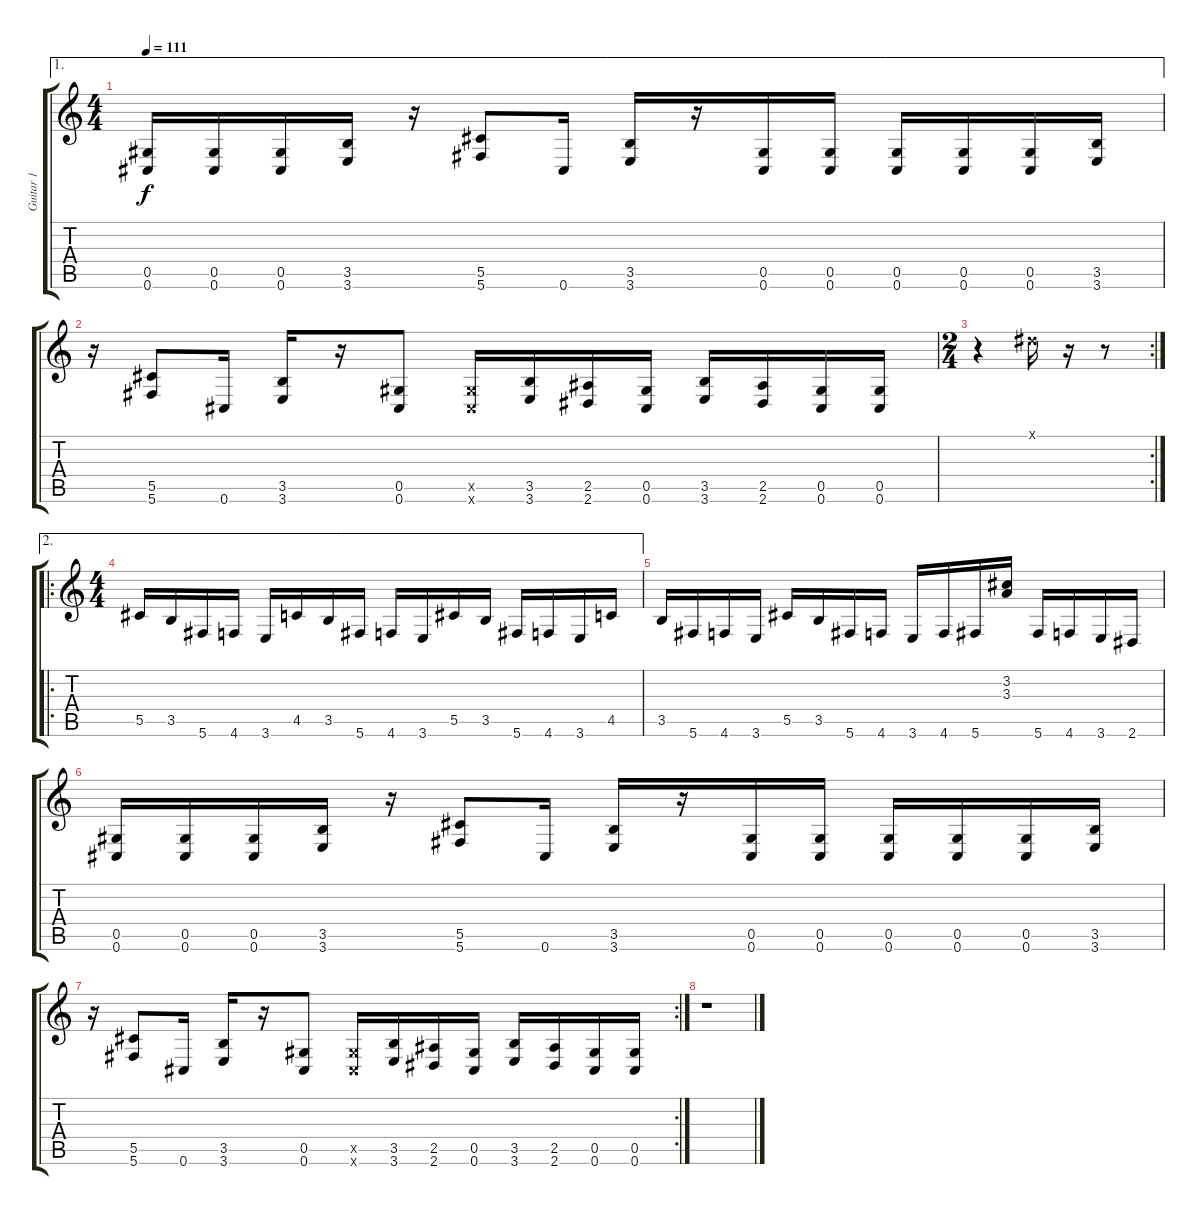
\track ("Guitar 1" "Guitar 1") {instrument overdrivenguitar}
\staff {score tabs}
\tuning (Eb4 Bb3 Gb3 Db3 Ab2 Db2) {hide}
\ae 1
\ts (4 4)
\tempo 111
\clef g2
\ks c
(0.5 0.6).16{dy f} (0.5 0.6).16 (0.5 0.6).16 (3.5 3.6).16 r.16 (5.5 5.6).8 0.6.16 (3.5 3.6).16 r.16 (0.5 0.6).16 (0.5 0.6).16 (0.5 0.6).16 (0.5 0.6).16 (0.5 0.6).16 (3.5 3.6).16 |
r.16 (5.5 5.6).8 0.6.16 (3.5 3.6).16 r.16 (0.5 0.6).8 (0.5{x} 0.6{x}).16 (3.5 3.6).16 (2.5 2.6).16 (0.5 0.6).16 (3.5 3.6).16 (2.5 2.6).16 (0.5 0.6).16 (0.5 0.6).16 |
\rc 2
\ts (2 4)
r.4 0.1{x}.16 r.16 r.8 |
\ae 2
\ro
\ts (4 4)
5.5.16 3.5.16 5.6.16 4.6.16 3.6.16 4.5.16 3.5.16 5.6.16 4.6.16 3.6.16 5.5.16 3.5.16 5.6.16 4.6.16 3.6.16 4.5.16 |
3.5.16 5.6.16 4.6.16 3.6.16 5.5.16 3.5.16 5.6.16 4.6.16 3.6.16 4.6.16 5.6.16 (3.2 3.3).16 5.6.16 4.6.16 3.6.16 2.6.16 |
(0.5 0.6).16 (0.5 0.6).16 (0.5 0.6).16 (3.5 3.6).16 r.16 (5.5 5.6).8 0.6.16 (3.5 3.6).16 r.16 (0.5 0.6).16 (0.5 0.6).16 (0.5 0.6).16 (0.5 0.6).16 (0.5 0.6).16 (3.5 3.6).16 |
\rc 2
r.16 (5.5 5.6).8 0.6.16 (3.5 3.6).16 r.16 (0.5 0.6).8 (0.5{x} 0.6{x}).16 (3.5 3.6).16 (2.5 2.6).16 (0.5 0.6).16 (3.5 3.6).16 (2.5 2.6).16 (0.5 0.6).16 (0.5 0.6).16 |
r.1{instrument electricguitarclean}
